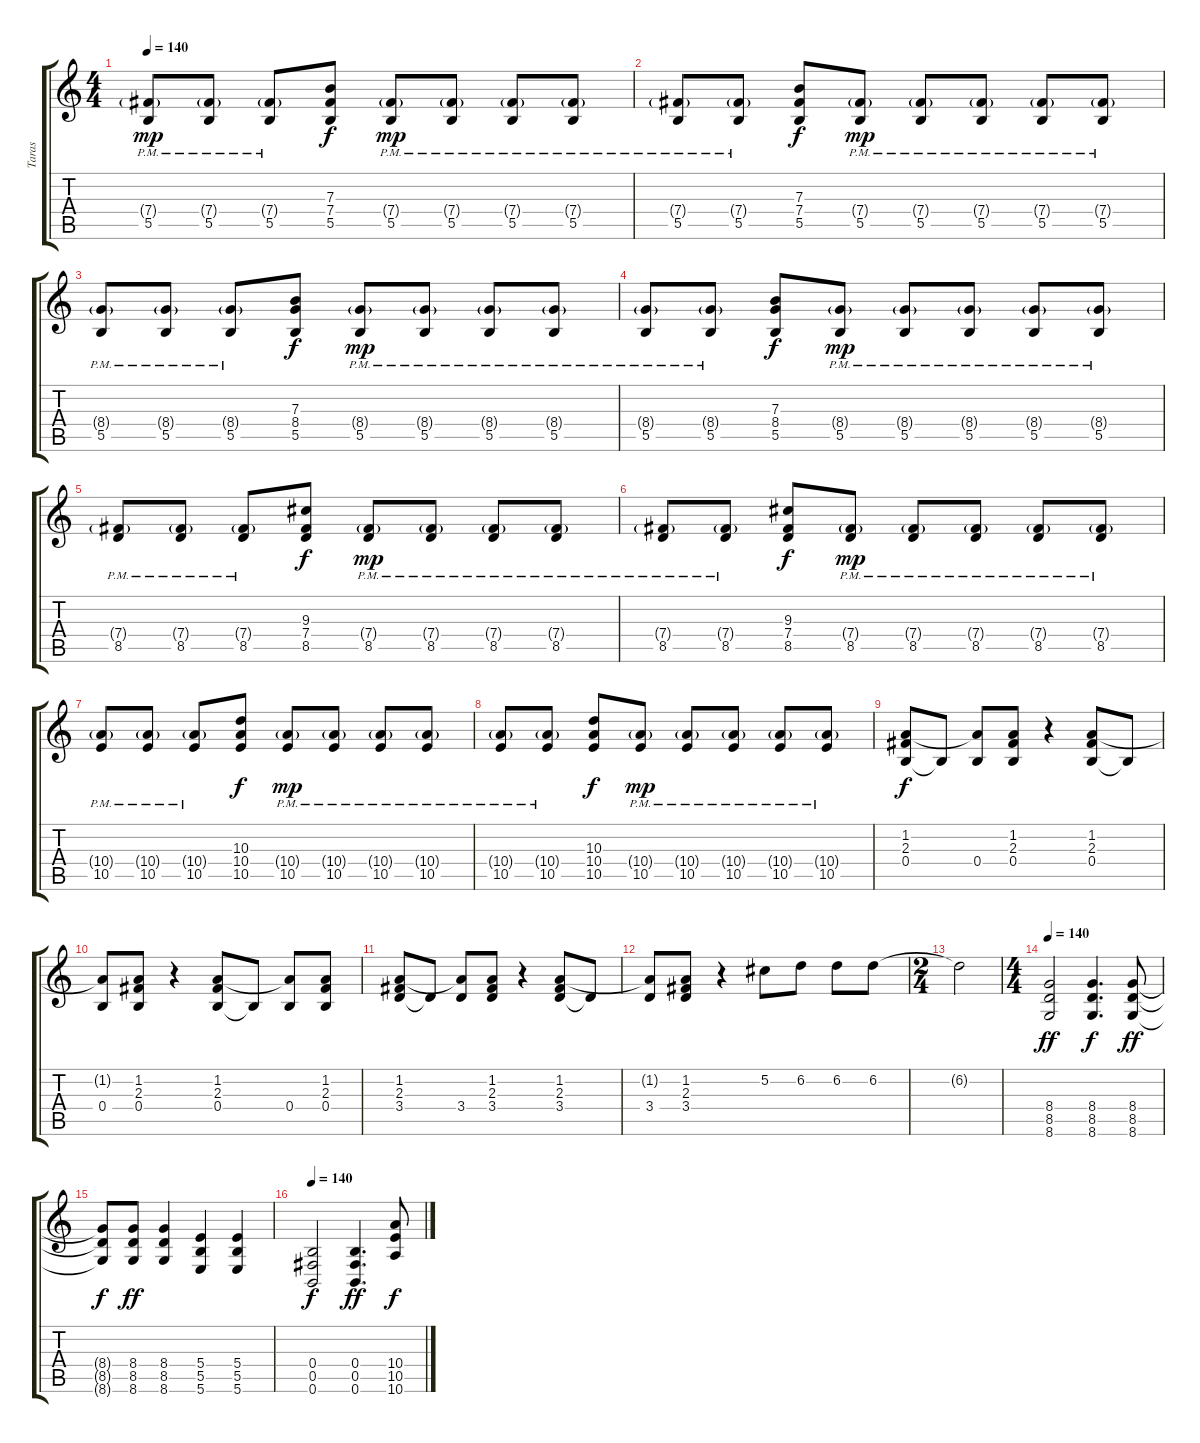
\track ("Taras" "Taras") {instrument distortionguitar}
\staff {score tabs}
\tuning (Db4 Ab3 E3 B2 Gb2 B1) {hide}
\ts (4 4)
\tempo 140
\clef g2
\ks c
(7.4{g pm} 5.5{pm}).8{dy mp} (7.4{g pm} 5.5{pm}).8 (7.4{g pm} 5.5{pm}).8 (7.3 7.4 5.5).8{dy f} (7.4{g pm} 5.5{pm}).8{dy mp} (7.4{g pm} 5.5{pm}).8 (7.4{g pm} 5.5{pm}).8 (7.4{g pm} 5.5{pm}).8 |
(7.4{g pm} 5.5).8 (7.4{g pm} 5.5{pm}).8 (7.3 7.4 5.5).8{dy f} (7.4{g pm} 5.5{pm}).8{dy mp} (7.4{g pm} 5.5{pm}).8 (7.4{g pm} 5.5{pm}).8 (7.4{g pm} 5.5{pm}).8 (7.4{g pm} 5.5{pm}).8 |
(8.4{g pm} 5.5{pm}).8 (8.4{g pm} 5.5{pm}).8 (8.4{g pm} 5.5{pm}).8 (7.3 8.4 5.5).8{dy f} (8.4{g pm} 5.5{pm}).8{dy mp} (8.4{g pm} 5.5{pm}).8 (8.4{g pm} 5.5{pm}).8 (8.4{g pm} 5.5{pm}).8 |
(8.4{g pm} 5.5{pm}).8 (8.4{g pm} 5.5{pm}).8 (7.3 8.4 5.5).8{dy f} (8.4{g pm} 5.5{pm}).8{dy mp} (8.4{g pm} 5.5{pm}).8 (8.4{g pm} 5.5{pm}).8 (8.4{g pm} 5.5{pm}).8 (8.4{g pm} 5.5{pm}).8 |
(7.4{g pm} 8.5{pm}).8 (7.4{g pm} 8.5).8 (7.4{g pm} 8.5).8 (9.3 7.4 8.5).8{dy f} (7.4{g pm} 8.5).8{dy mp} (7.4{g pm} 8.5{pm}).8 (7.4{g pm} 8.5{pm}).8 (7.4{g pm} 8.5{pm}).8 |
(7.4{g pm} 8.5{pm}).8 (7.4{g pm} 8.5{pm}).8 (9.3 7.4 8.5).8{dy f} (7.4{g pm} 8.5{pm}).8{dy mp} (7.4{g pm} 8.5{pm}).8 (7.4{g pm} 8.5{pm}).8 (7.4{g pm} 8.5{pm}).8 (7.4{g pm} 8.5{pm}).8 |
(10.4{g pm} 10.5{pm}).8 (10.4{g pm} 10.5{pm}).8 (10.4{g pm} 10.5{pm}).8 (10.3 10.4 10.5).8{dy f} (10.4{g pm} 10.5{pm}).8{dy mp} (10.4{g pm} 10.5{pm}).8 (10.4{g pm} 10.5{pm}).8 (10.4{g pm} 10.5{pm}).8 |
(10.4{g pm} 10.5{pm}).8 (10.4{g pm} 10.5{pm}).8 (10.3 10.4 10.5).8{dy f} (10.4{g pm} 10.5{pm}).8{dy mp} (10.4{g pm} 10.5{pm}).8 (10.4{g pm} 10.5{pm}).8 (10.4{g pm} 10.5{pm}).8 (10.4{g pm} 10.5{pm}).8 |
(1.2 2.3 0.4).8{dy f} 0.4{t}.8 (1.2{t} 0.4).8 (1.2 2.3 0.4).8 r.4 (1.2 2.3 0.4).8 0.4{t}.8 |
(1.2{t} 0.4).8 (1.2 2.3 0.4).8 r.4 (1.2 2.3 0.4).8 0.4{t}.8 (1.2{t} 0.4).8 (1.2 2.3 0.4).8 |
(1.2 2.3 3.4).8 3.4{t}.8 (1.2{t} 3.4).8 (1.2 2.3 3.4).8 r.4 (1.2 2.3 3.4).8 3.4{t}.8 |
(1.2{t} 3.4).8 (1.2 2.3 3.4).8 r.4 5.2.8 6.2.8 6.2.8 6.2.8 |
\ts (2 4)
6.2{t}.2 |
\ts (4 4)
\tempo 140
(8.4 8.5 8.6).2{dy ff} (8.4 8.5 8.6).4{d dy f} (8.4 8.5 8.6).8{dy ff} |
(8.4{t} 8.5{t} 8.6{t}).8{dy f} (8.4 8.5 8.6).8{dy ff} (8.4 8.5 8.6).4 (5.4 5.5 5.6).4 (5.4 5.5 5.6).4 |
\tempo 140
(0.4 0.5 0.6).2{dy f} (0.4 0.5 0.6).4{d dy ff} (10.4 10.5 10.6).8{dy f}
